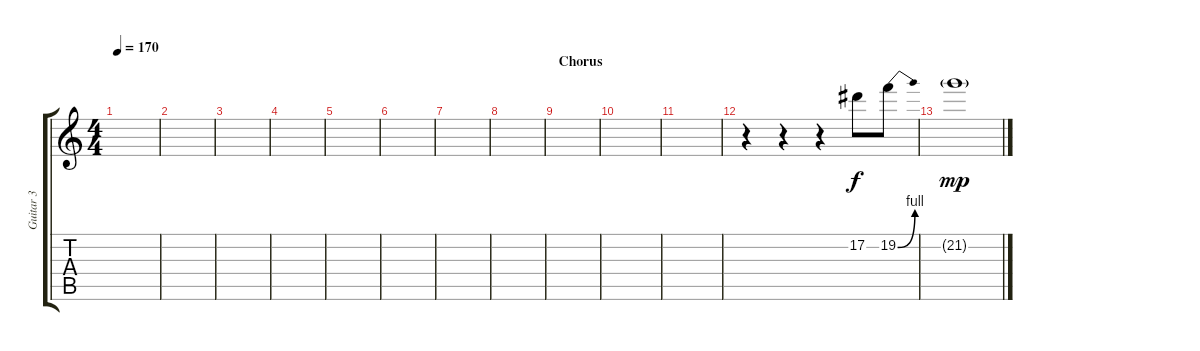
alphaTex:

\track ("Guitar 3" "Guitar 3") {instrument distortionguitar}
\staff {score tabs}
\tuning (Eb4 Bb3 Gb3 Db3 Ab2 Eb2) {hide}
\ts (4 4)
\tempo 170
\clef g2
\ks c
|
|
|
|
|
|
|
|
\section ("" "Chorus")
|
|
|
r.4 r.4 r.4 17.2.8 19.2{be (bend 0 0 60 4)}.8 |
21.2{g}.1{dy mp}
